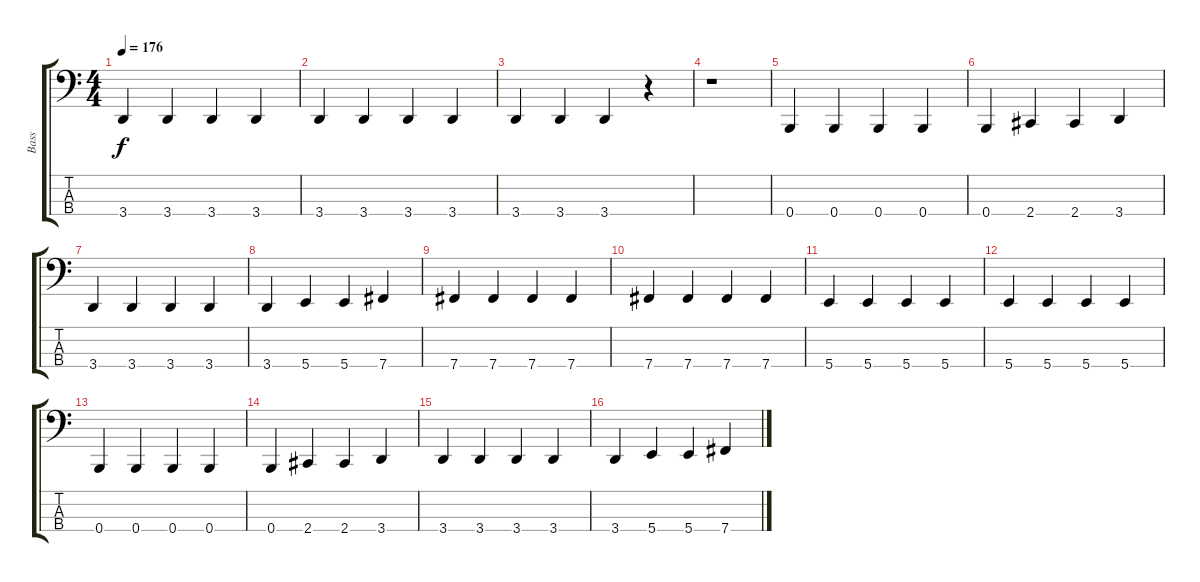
\track ("Bass" "Bass") {instrument electricbassfinger}
\staff {score tabs}
\tuning (Eb2 Bb1 F1 B0) {hide}
\ts (4 4)
\tempo 176
\clef f4
\ks c
3.4.4{dy f} 3.4.4 3.4.4 3.4.4 |
3.4.4 3.4.4 3.4.4 3.4.4 |
3.4.4 3.4.4 3.4.4 r.4 |
r.1 |
0.4.4 0.4.4 0.4.4 0.4.4 |
0.4.4 2.4.4 2.4.4 3.4.4 |
3.4.4 3.4.4 3.4.4 3.4.4 |
3.4.4 5.4.4 5.4.4 7.4.4 |
7.4.4 7.4.4 7.4.4 7.4.4 |
7.4.4 7.4.4 7.4.4 7.4.4 |
5.4.4 5.4.4 5.4.4 5.4.4 |
5.4.4 5.4.4 5.4.4 5.4.4 |
0.4.4 0.4.4 0.4.4 0.4.4 |
0.4.4 2.4.4 2.4.4 3.4.4 |
3.4.4 3.4.4 3.4.4 3.4.4 |
3.4.4 5.4.4 5.4.4 7.4.4
